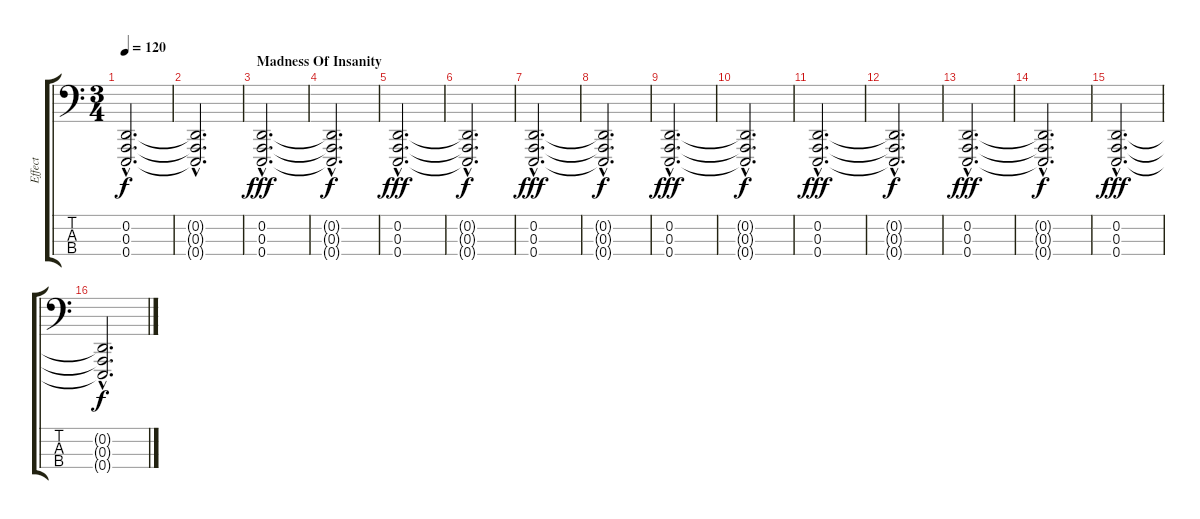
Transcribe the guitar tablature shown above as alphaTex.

\track ("Effect" "Effect") {instrument seashore}
\staff {score tabs}
\tuning (G2 D2 A1 E1) {hide}
\ts (3 4)
\tempo 120
\clef f4
\ks c
(0.2{hac} 0.3{hac} 0.4{hac}).2{d dy f} |
(0.2{hac t} 0.3{hac t} 0.4{hac t}).2{d} |
\section ("" "Madness Of Insanity")
(0.2{hac} 0.3{hac} 0.4{hac}).2{d dy fff} |
(0.2{hac t} 0.3{hac t} 0.4{hac t}).2{d dy f} |
(0.2{hac} 0.3{hac} 0.4{hac}).2{d dy fff} |
(0.2{hac t} 0.3{hac t} 0.4{hac t}).2{d dy f} |
(0.2{hac} 0.3{hac} 0.4{hac}).2{d dy fff} |
(0.2{hac t} 0.3{hac t} 0.4{hac t}).2{d dy f} |
(0.2{hac} 0.3{hac} 0.4{hac}).2{d dy fff} |
(0.2{hac t} 0.3{hac t} 0.4{hac t}).2{d dy f} |
(0.2{hac} 0.3{hac} 0.4{hac}).2{d dy fff} |
(0.2{hac t} 0.3{hac t} 0.4{hac t}).2{d dy f} |
(0.2{hac} 0.3{hac} 0.4{hac}).2{d dy fff} |
(0.2{hac t} 0.3{hac t} 0.4{hac t}).2{d dy f} |
(0.2{hac} 0.3{hac} 0.4{hac}).2{d dy fff} |
(0.2{hac t} 0.3{hac t} 0.4{hac t}).2{d dy f}
